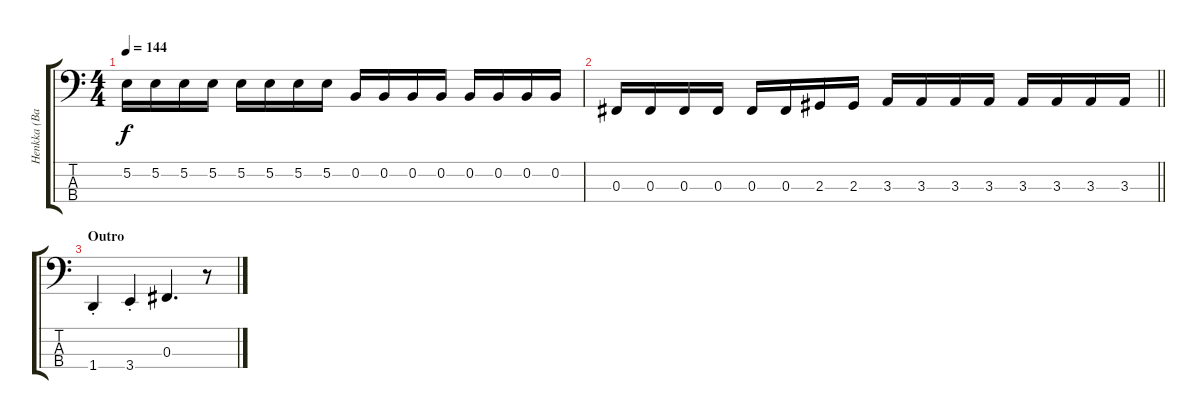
\track ("Henkka (Bass)" "Henkka (Ba") {instrument electricbasspick}
\staff {score tabs}
\tuning (E2 B1 Gb1 Db1) {hide}
\ts (4 4)
\tempo 144
\clef f4
\ks c
5.2.16{dy f} 5.2.16 5.2.16 5.2.16 5.2.16 5.2.16 5.2.16 5.2.16 0.2.16 0.2.16 0.2.16 0.2.16 0.2.16 0.2.16 0.2.16 0.2.16 |
\barLineRight lightlight
0.3.16 0.3.16 0.3.16 0.3.16 0.3.16 0.3.16 2.3.16 2.3.16 3.3.16 3.3.16 3.3.16 3.3.16 3.3.16 3.3.16 3.3.16 3.3.16 |
\section ("" "Outro")
1.4{st}.4 3.4{st}.4 0.3.4{d} r.8
